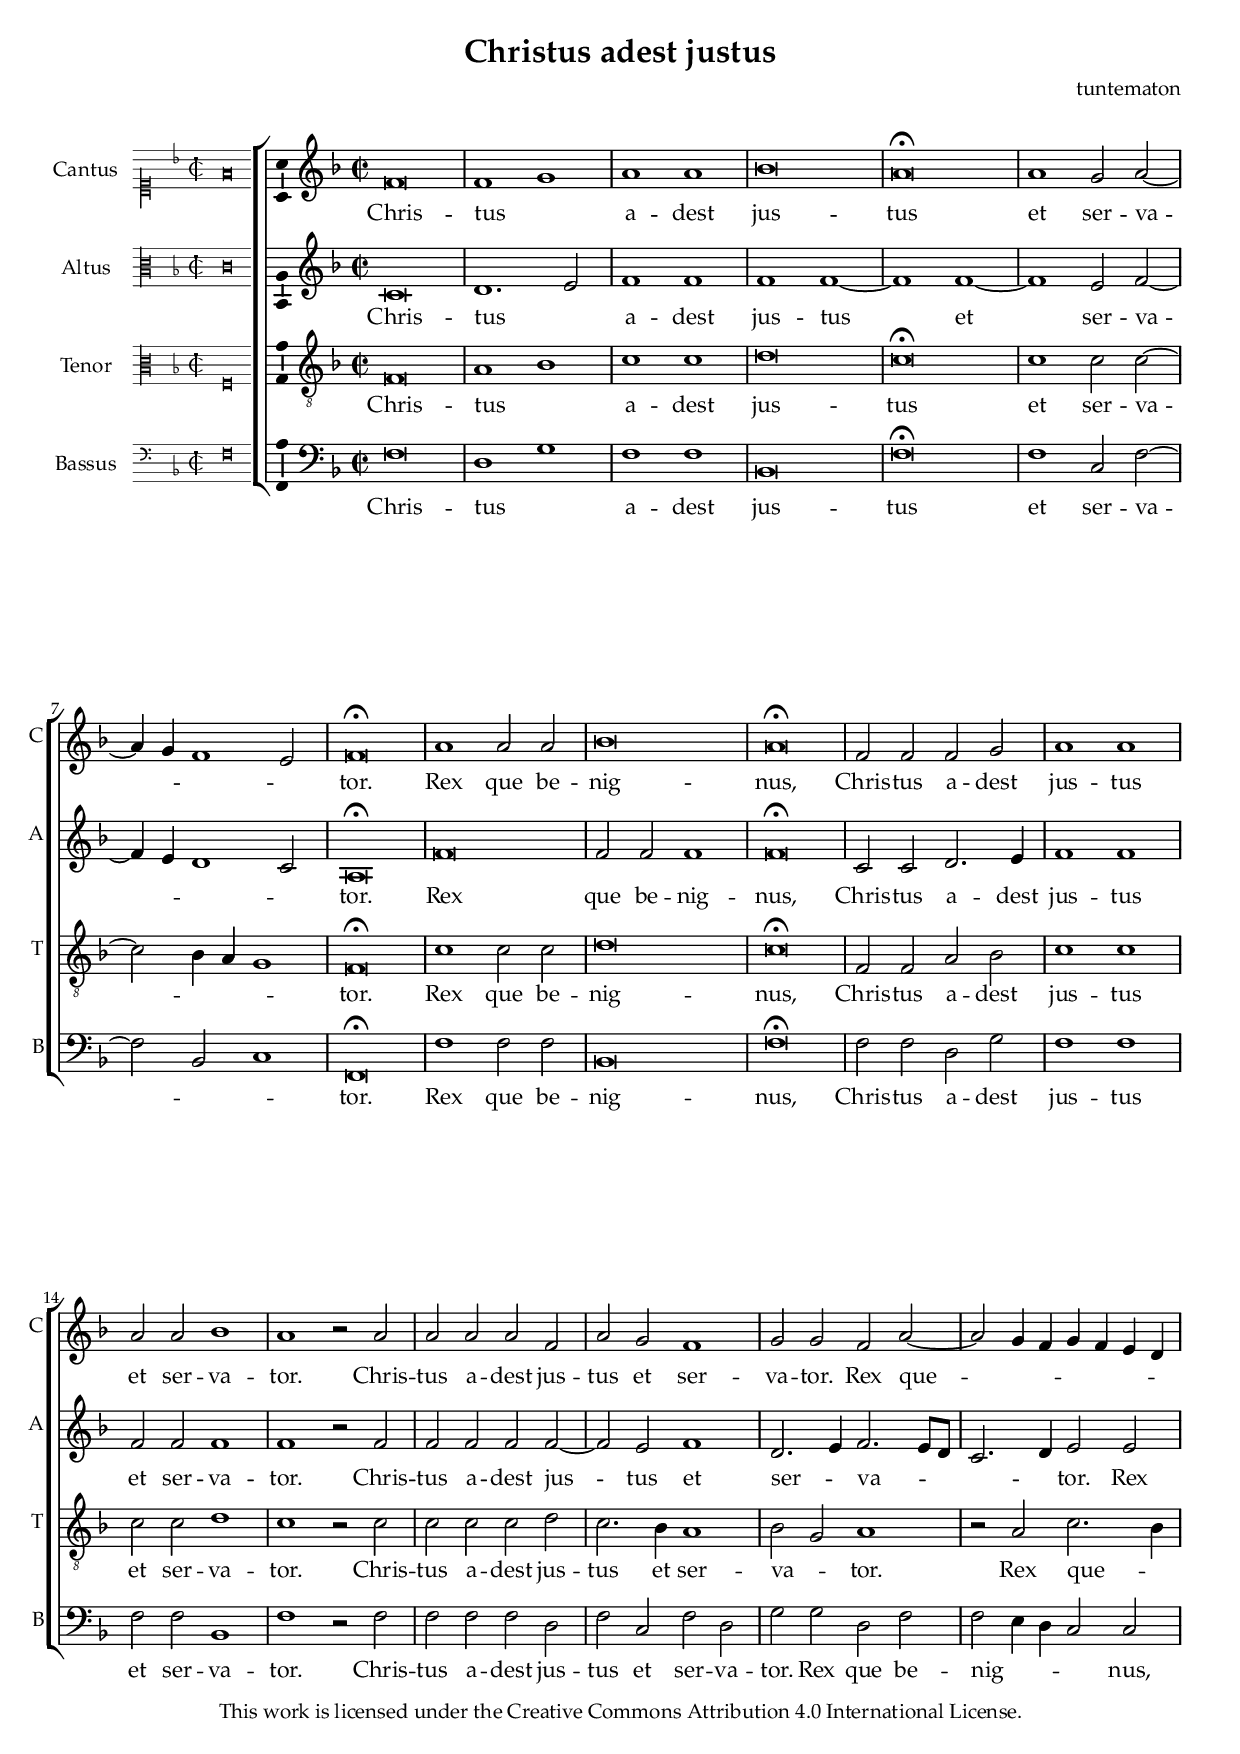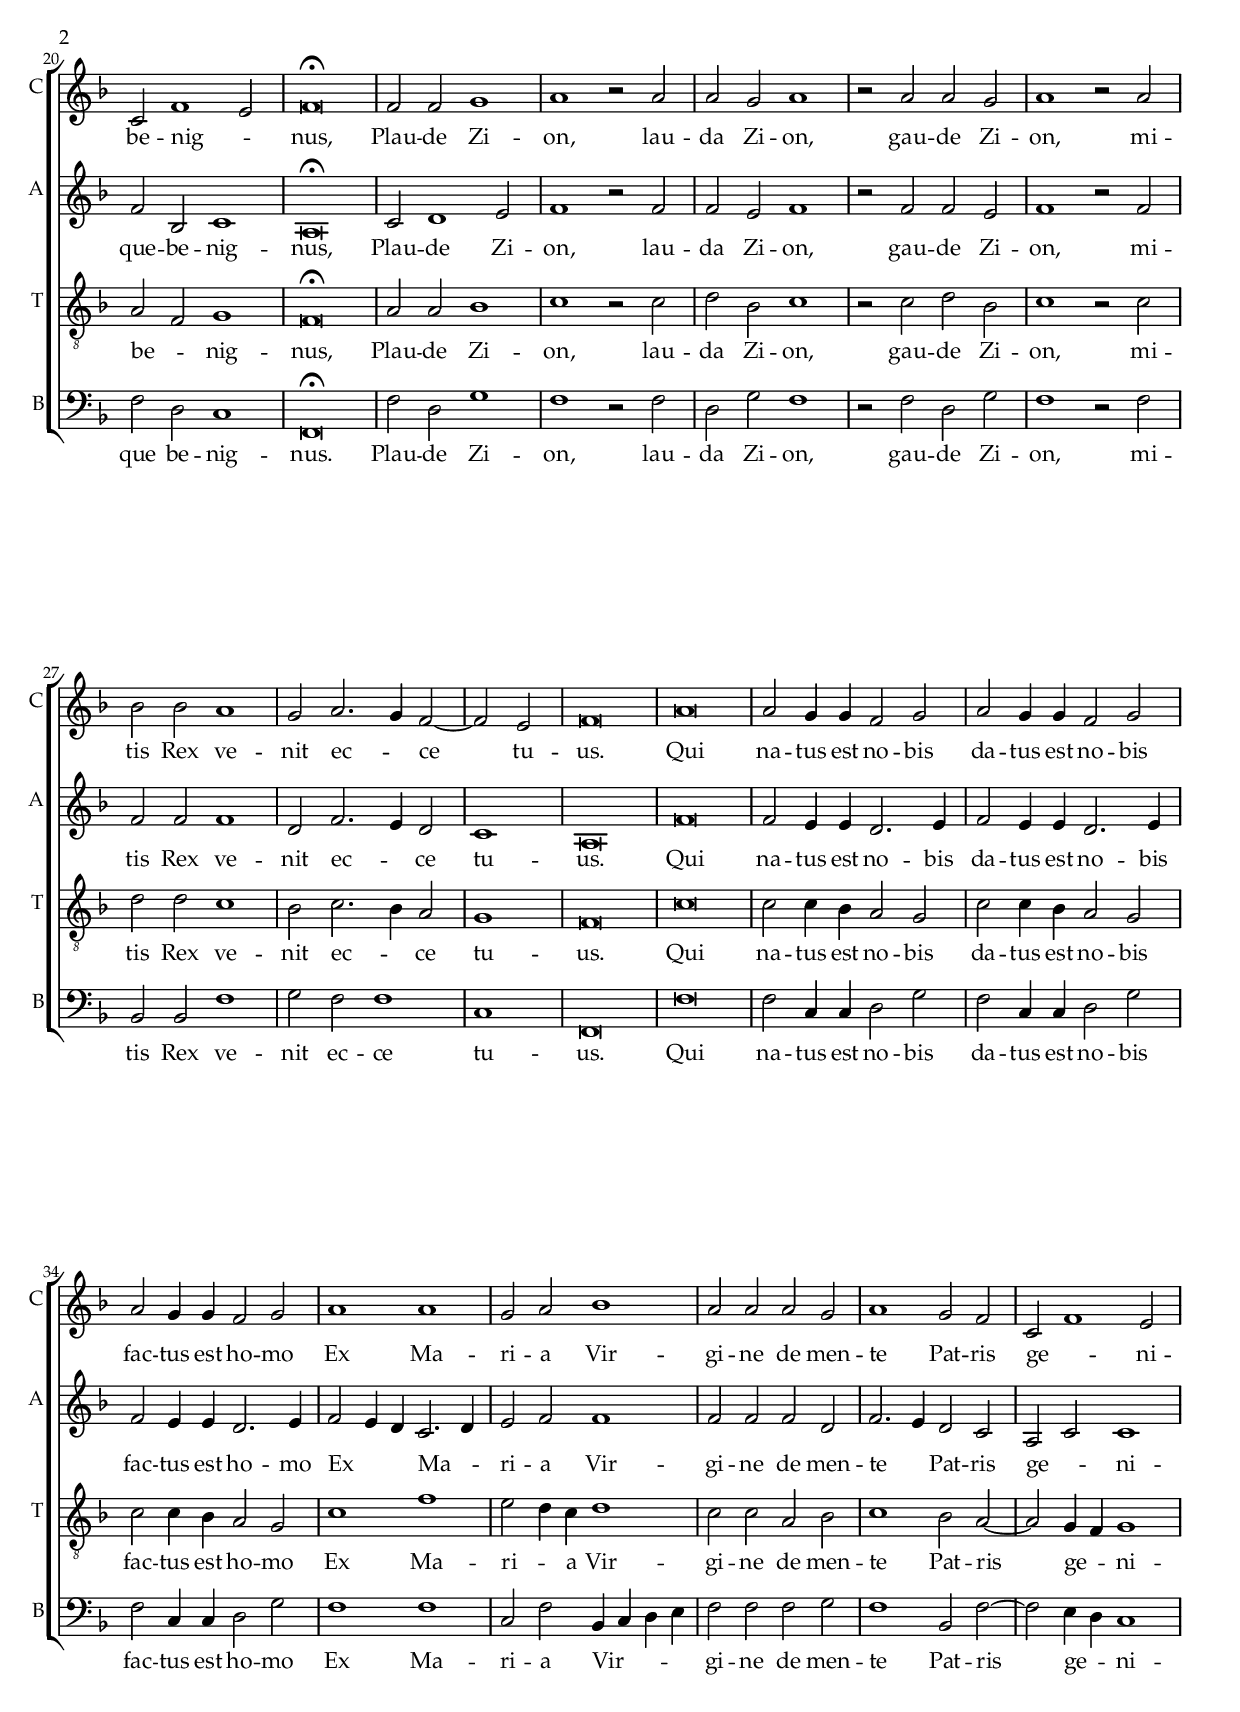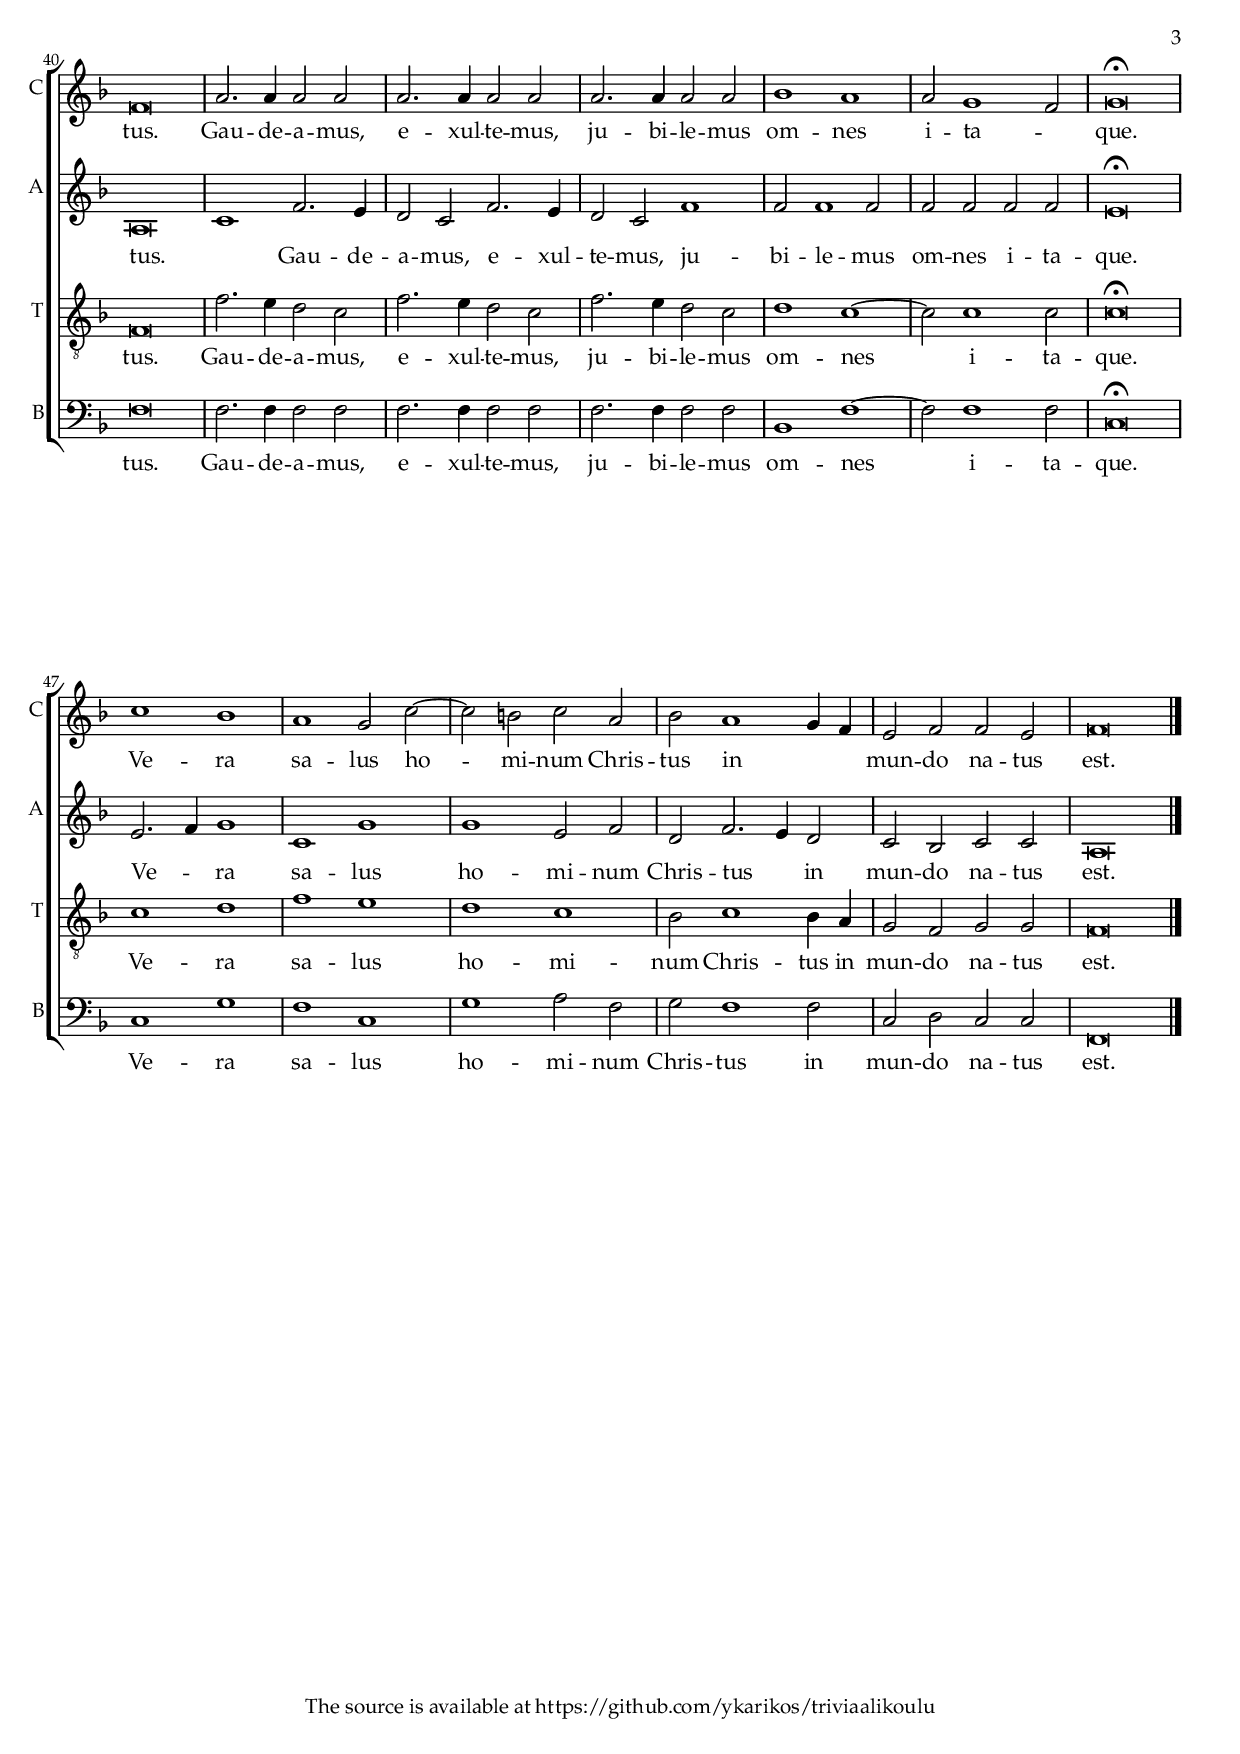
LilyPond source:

\version "2.19.49"
\include "suomi.ly"

#(set-global-staff-size 18)

global = {
%  \numericTimeSignature
  \time 2/2
	\set Timing.measureLength = #(ly:make-moment 4/2)
%  \autoBeamOff
  \key f \major
  \set Staff.midiInstrument = #"voice oohs"
}

\header {
  title = "Christus adest justus"
%  subtitle = "Porin triviaalikoulun nuottikirjasta (1725)"
  composer = "tuntematon"
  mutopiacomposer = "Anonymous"
%  instrument = "Voice (SATB)"
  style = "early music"
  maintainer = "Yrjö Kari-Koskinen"
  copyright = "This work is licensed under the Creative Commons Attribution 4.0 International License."
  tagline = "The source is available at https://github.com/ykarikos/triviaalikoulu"
}

\paper {
    #(define fonts
        (make-pango-font-tree "Palatino"
                              "Nimbus Sans"
                              "Luxi Mono"
                              (/ staff-height pt 20)))
}

SopranoMusic = \relative c' {
	\set Staff.instrumentName = #"Cantus"
	\set Staff.shortInstrumentName = "C"

	\incipit { \clef "mensural-c1" \key f \major \time 2/2 f'\breve }

	f\breve | f1( g) | a a | b\breve | a \breve\fermata
	a1 g2 a~( | a4 g f1 e2) | f\breve\fermata |
	a1 a2 a | b\breve | a\breve\fermata | f2 f f g |
	a1 a | a2 a b1 | a1 r2 a | a a a f | a g f1 |
% 2
	g2 g f a~( | a g4 f g f e d) | c2 f1( e2) | f\breve\fermata	f2 f g1 | a r2 a | a g a1 | r2 a a g | a1 r2 a |
	b b a1 | g2 a2.( g4) f2~ |
	\time 2/2
	\once \override Staff.TimeSignature.break-visibility = ##(#t #f #t)
	f e |
	\time 4/2
	\once \override Staff.TimeSignature.break-visibility = ##(#t #f #t)
	f\breve | a\breve | a2 g4 g f2 g |
% 3
	a2 g4 g f2 g | a2 g4 g f2 g | a1 a | g2 a b1 | a2 a a g |
	a1 g2 f | c( f1) e2 | f\breve |
	a2. a4 a2 a | a2. a4 a2 a | a2. a4 a2 a | b1 a | a2 g1( f2) |
	g\breve\fermata | c1 b | a g2 c~ | c h c a |
	b a1( g4 f) | e2 f f e |
	f\breve \bar "|."
}

stanzaOneLyrics = \lyricmode {
	Chris -- tus a -- dest jus -- tus et ser -- va -- tor.
	Rex que be -- nig -- nus,
	Chris -- tus a -- dest jus -- tus et ser -- va -- tor.
	Chris -- tus a -- dest jus -- tus et ser -- va -- tor.
	Rex que -- be -- nig -- nus,
	Plau -- de Zi -- on, lau -- da Zi -- on,
	gau -- de Zi -- on,
	mi -- tis Rex  ve -- nit ec -- ce tu -- us.
	Qui na -- tus est no -- bis
	da -- tus est no -- bis fac -- tus est ho -- mo
	Ex Ma -- ri -- a Vir -- gi -- ne de men -- te
	Pat -- ris ge -- ni -- tus.
	Gau -- de -- a -- mus,
	e -- xul -- te -- mus,
	ju -- bi -- le -- mus
	om -- nes i -- ta -- que.
	Ve -- ra sa -- lus ho -- mi -- num
	Chris -- tus in mun -- do na -- tus est.
}

stanzaOneLyricsBass = \lyricmode {
	Chris -- tus a -- dest jus -- tus et ser -- va -- tor.
	Rex que be -- nig -- nus,
	Chris -- tus a -- dest jus -- tus et ser -- va -- tor.
	Chris -- tus a -- dest jus -- tus et ser -- va -- tor.
	Rex que be -- nig -- nus,
	que be -- nig -- nus.
	Plau -- de Zi -- on, lau -- da Zi -- on,
	gau -- de Zi -- on,
	mi -- tis Rex  ve -- nit ec -- ce tu -- us.
	Qui na -- tus est no -- bis
	da -- tus est no -- bis fac -- tus est ho -- mo
	Ex Ma -- ri -- a Vir -- gi -- ne de men -- te
	Pat -- ris ge -- ni -- tus.
	Gau -- de -- a -- mus,
	e -- xul -- te -- mus,
	ju -- bi -- le -- mus
	om -- nes i -- ta -- que.
	Ve -- ra sa -- lus ho -- mi -- num
	Chris -- tus in mun -- do na -- tus est.
}

AltoMusic = \relative c' {
	\set Staff.instrumentName = #"Altus"
	\set Staff.shortInstrumentName = "A"

	\incipit { \clef "mensural-c3" \key f \major \time 2/2 c'\breve }

	c\breve | d1.( e2) | f1 f | f f~ | f f~ | f1 e2 f~( |
	f4 e d1 c2) | a\breve\fermata |
	f'\breve | f2 f f1 | f\breve\fermata | c2 c d2. e4 |
	f1 f | f2 f f1 | f1 r2 f | f f f f~ | f e f1 |
% 2
	d2.( e4) f2.( e8 d | c2. d4) e2 e | f b, c1 | a\breve\fermata |
	c2 d1 e2 | f1 r2 f | f e f1 | r2 f f e | f1 r2 f |
	f f f1 | d2 f2.( e4) d2 |
	\time 2/2
	\once \override Staff.TimeSignature.break-visibility = ##(#t #f #t)
	c1 |
	\time 4/2
	\once \override Staff.TimeSignature.break-visibility = ##(#t #f #t)
	a\breve |
	f'\breve | f2 e4 e d2. e4 |
% 3
	f2 e4 e d2. e4 | f2 e4 e d2. e4 |
	f2( e4 d) c2.( d4) | e2 f f1 | f2 f f d |
	f2.( e4) d2 c | a( c) c1 | a\breve( | c1) f2. e4 | d2 c2 f2. e4 |
	d2 c2 f1 | f2 f1 f2 | f f f f | e\breve\fermata |
	e2.( f4) g1 | c, g' |
% 4
	g1 e2 f | d f2.( e4) d2 | c b c c | a\breve |
}

TenoreMusic = \relative c {
	\set Staff.instrumentName = #"Tenor"
	\set Staff.shortInstrumentName = "T"

	\incipit { \clef "mensural-c3" \key f \major \time 2/2 f\breve }

	\clef "treble_8"
	f\breve | a1( b) | c c | d\breve | c\breve\fermata | c1 c2 c~( |
	c2 b4 a g1) | f\breve\fermata | c'1 c2 c | d\breve | c\breve\fermata |
	f,2 f a b |
	c1 c | c2 c d1 | c r2 c | c c c d | c2. b4 a1 |
% 2
	b2( g) a1 | r2 a c2.( b4) | a2( f) g1 | f\breve\fermata |
	a2 a b1 | c1 r2 c | d b c1 | r2 c d b | c1 r2 c |
	d d c1 | b2 c2.( b4) a2 |
	\time 2/2
	\once \override Staff.TimeSignature.break-visibility = ##(#t #f #t)
	g1 |
	\time 4/2
	\once \override Staff.TimeSignature.break-visibility = ##(#t #f #t)
	f\breve |
	c'\breve | c2 c4 b a2 g |
% 3
	c2 c4 b a2 g | c2 c4 b a2 g |
	c1 f | e2( d4) c d1 | c2 c a b |
	c1 b2 a~ | a g4( f) g1 | f\breve |
	f'2. e4 d2 c | f2. e4 d2 c |
	f2. e4 d2 c | d1 c~ | c2 c1 c2 | c\breve\fermata |
	c1 d | f e |
% 4
	d1 c | b2 c1 b4 a | g2 f g g | f\breve |
}

BassMusic = \relative c {
	\set Staff.instrumentName = #"Bassus"
	\set Staff.shortInstrumentName = "B"

	\incipit { \clef "mensural-f" \key f \major \time 2/2 f\breve }

	\clef bass
	f\breve | d1( g) | f f | b,\breve | f'\breve\fermata | f1 c2 f~( |
	f b, c1) | f,\breve\fermata | f'1 f2 f | b,\breve | f'\breve\fermata
	f2 f d g |
	f1 f | f2 f b,1 | f'1 r2 f | f f f d | f c f d |
% 2
	g g d f | f( e4 d c2) c | f d c1 | f,\breve\fermata |
	f'2 d g1 | f r2 f2 | d g f1 |  r2 f d g | f1 r2 f |
	b, b f'1 | g2 f f1 |
	\time 2/2
	\once \override Staff.TimeSignature.break-visibility = ##(#t #f #t)
	c |
	\time 4/2
	\once \override Staff.TimeSignature.break-visibility = ##(#t #f #t)
	f,\breve | f'\breve | f2 c4 c d2 g |
% 3
	f2 c4 c d2 g | f2 c4 c d2 g | f1 f | c2 f b,4( c d e) | f2 f f g |
	f1 b,2 f'~ | f e4( d) c1 | f\breve |
	f2. f4 f2 f | f2. f4 f2 f | f2. f4 f2 f |
	b,1 f'~ | f2 f1 f2 | c\breve\fermata |
	c1 g' | f c |
% 4
	g'1 a2 f | g f1 f2 | c d c c | f,\breve |
}



\score {
  \new ChoirStaff <<
    \new Staff <<
      \new Voice = "Soprano" {
		\global
        \SopranoMusic
      }
     \new Lyrics \lyricsto "Soprano" {
       \stanzaOneLyrics
     }
    >>
    \new Staff <<
      \new Voice = "Alto" {
        \global
        \AltoMusic
      }
     \new Lyrics \lyricsto "Alto" {
       \stanzaOneLyrics
     }
    >>
    \new Staff <<
      \new Voice = "Tenore" {
        \global
        \TenoreMusic
      }
      \new Lyrics \lyricsto "Tenore" {
       \stanzaOneLyrics
      }
    >>
    \new Staff <<
      \new Voice = "Bass" {
        \global
        \BassMusic
      }
      \new Lyrics \lyricsto "Bass" {
       \stanzaOneLyricsBass
      }
    >>
  >>
  \midi {
    \tempo 2 = 200
  }
  \layout {
    \context {
      \Voice
      \consists "Ambitus_engraver"
		\hide Slur
    }
    indent = 3.5\cm
	incipit-width = 2\cm
    \context {
     \Staff \RemoveEmptyStaves
   }
    \context {
     \Score
     \override VerticalAxisGroup.remove-first = ##t
    }
  }
}
